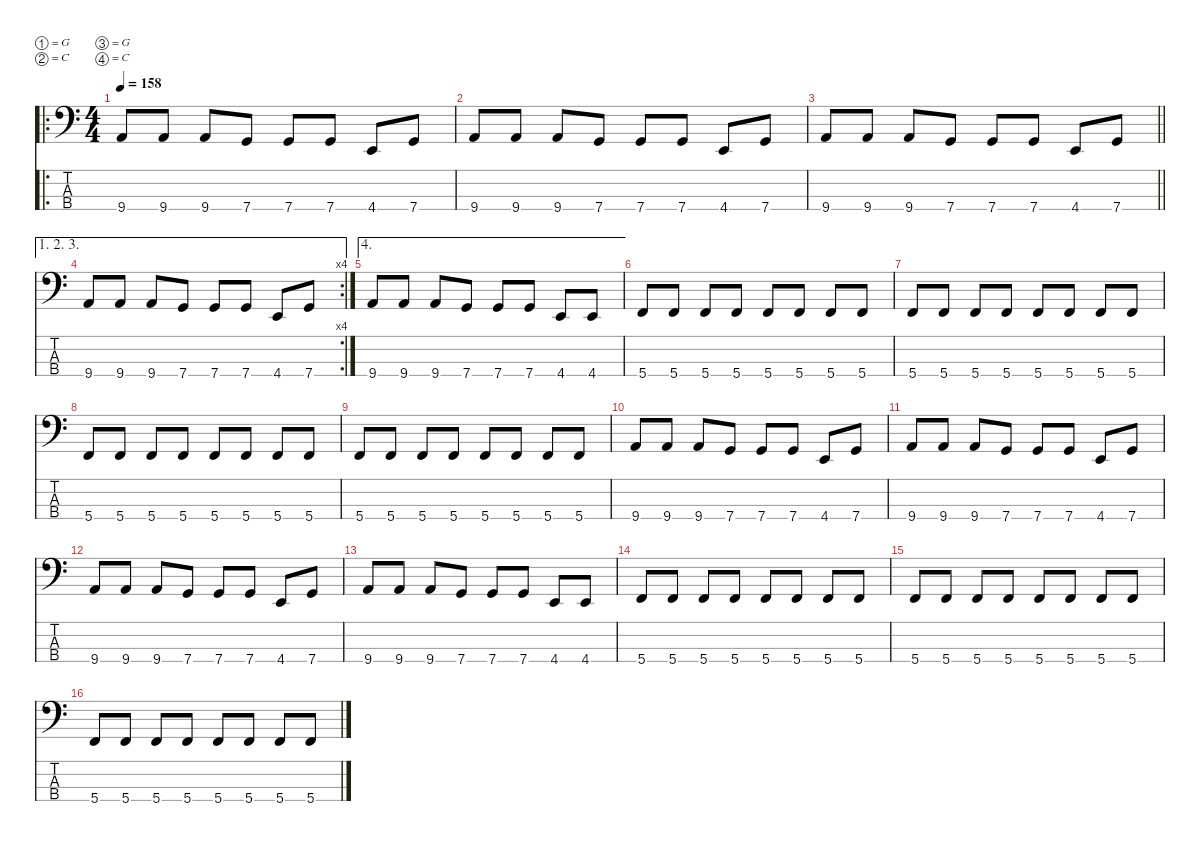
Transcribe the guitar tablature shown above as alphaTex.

\defaultSystemsLayout 4
\hideDynamics
\bracketExtendMode nobrackets
\singleTrackTrackNamePolicy hidden
\multiTrackTrackNamePolicy hidden
\firstSystemTrackNameMode fullname
\firstSystemTrackNameOrientation horizontal
\otherSystemsTrackNameOrientation horizontal
\track ("Bass" "el.bs.") {instrument electricbassfinger}
\staff {score tabs}
\tuning (G2 C2 G1 C1)
\ro
\ts (4 4)
\tempo 158
\clef f4
\ks c
9.4.8{dy f beam Up} 9.4.8{beam Up} 9.4.8{beam Up} 7.4.8{beam Up} 7.4.8{beam Up} 7.4.8{beam Up} 4.4.8{beam Up} 7.4.8{beam Up} |
9.4.8{beam Up} 9.4.8{beam Up} 9.4.8{beam Up} 7.4.8{beam Up} 7.4.8{beam Up} 7.4.8{beam Up} 4.4.8{beam Up} 7.4.8{beam Up} |
\barLineRight lightlight
9.4.8{beam Up} 9.4.8{beam Up} 9.4.8{beam Up} 7.4.8{beam Up} 7.4.8{beam Up} 7.4.8{beam Up} 4.4.8{beam Up} 7.4.8{beam Up} |
\ae (1 2 3)
\rc 4
9.4.8{beam Up} 9.4.8{beam Up} 9.4.8{beam Up} 7.4.8{beam Up} 7.4.8{beam Up} 7.4.8{beam Up} 4.4.8{beam Up} 7.4.8{beam Up} |
\ae 4
9.4.8{beam Up} 9.4.8{beam Up} 9.4.8{beam Up} 7.4.8{beam Up} 7.4.8{beam Up} 7.4.8{beam Up} 4.4.8{beam Up} 4.4.8{beam Up} |
5.4.8{beam Up} 5.4.8{beam Up} 5.4.8{beam Up} 5.4.8{beam Up} 5.4.8{beam Up} 5.4.8{beam Up} 5.4.8{beam Up} 5.4.8{beam Up} |
5.4.8{beam Up} 5.4.8{beam Up} 5.4.8{beam Up} 5.4.8{beam Up} 5.4.8{beam Up} 5.4.8{beam Up} 5.4.8{beam Up} 5.4.8{beam Up} |
5.4.8{beam Up} 5.4.8{beam Up} 5.4.8{beam Up} 5.4.8{beam Up} 5.4.8{beam Up} 5.4.8{beam Up} 5.4.8{beam Up} 5.4.8{beam Up} |
5.4.8{beam Up} 5.4.8{beam Up} 5.4.8{beam Up} 5.4.8{beam Up} 5.4.8{beam Up} 5.4.8{beam Up} 5.4.8{beam Up} 5.4.8{beam Up} |
9.4.8{beam Up} 9.4.8{beam Up} 9.4.8{beam Up} 7.4.8{beam Up} 7.4.8{beam Up} 7.4.8{beam Up} 4.4.8{beam Up} 7.4.8{beam Up} |
9.4.8{beam Up} 9.4.8{beam Up} 9.4.8{beam Up} 7.4.8{beam Up} 7.4.8{beam Up} 7.4.8{beam Up} 4.4.8{beam Up} 7.4.8{beam Up} |
9.4.8{beam Up} 9.4.8{beam Up} 9.4.8{beam Up} 7.4.8{beam Up} 7.4.8{beam Up} 7.4.8{beam Up} 4.4.8{beam Up} 7.4.8{beam Up} |
9.4.8{beam Up} 9.4.8{beam Up} 9.4.8{beam Up} 7.4.8{beam Up} 7.4.8{beam Up} 7.4.8{beam Up} 4.4.8{beam Up} 4.4.8{beam Up} |
5.4.8{beam Up} 5.4.8{beam Up} 5.4.8{beam Up} 5.4.8{beam Up} 5.4.8{beam Up} 5.4.8{beam Up} 5.4.8{beam Up} 5.4.8{beam Up} |
5.4.8{beam Up} 5.4.8{beam Up} 5.4.8{beam Up} 5.4.8{beam Up} 5.4.8{beam Up} 5.4.8{beam Up} 5.4.8{beam Up} 5.4.8{beam Up} |
5.4.8{beam Up} 5.4.8{beam Up} 5.4.8{beam Up} 5.4.8{beam Up} 5.4.8{beam Up} 5.4.8{beam Up} 5.4.8{beam Up} 5.4.8{beam Up}
